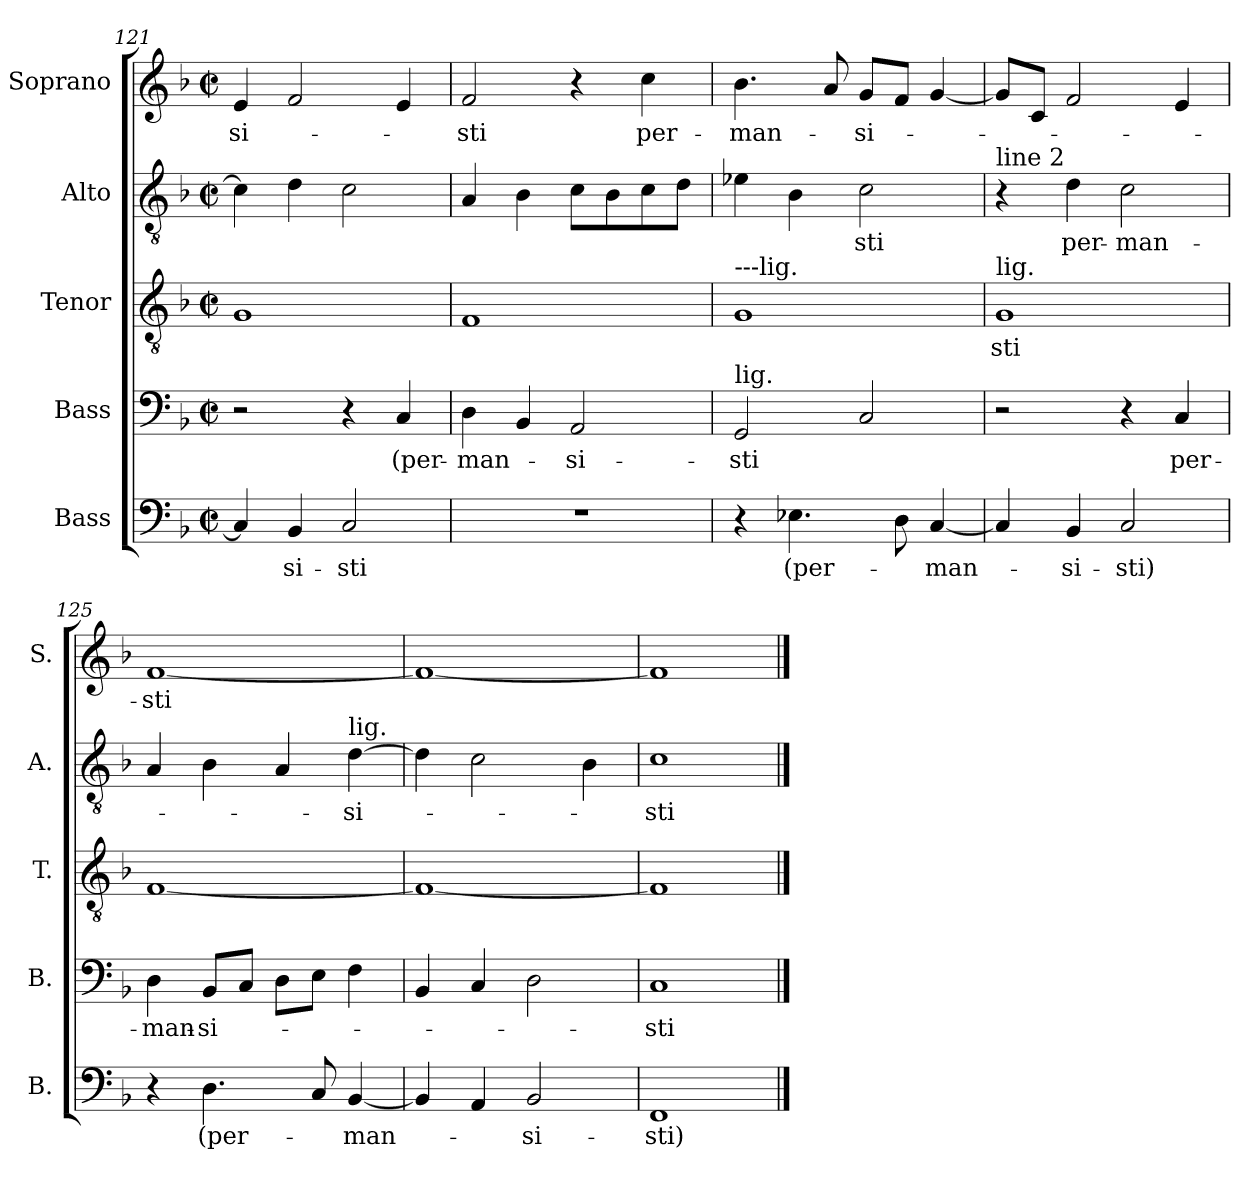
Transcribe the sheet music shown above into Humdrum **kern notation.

**kern	**text	**kern	**text	**kern	**text	**kern	**text	**kern	**text
*part5	*part5	*part4	*part4	*part3	*part3	*part2	*part2	*part1	*part1
*staff5	*staff5	*staff4	*staff4	*staff3	*staff3	*staff2	*staff2	*staff1	*staff1
*I"Bass	*	*I"Bass	*	*I"Tenor	*	*I"Alto	*	*I"Soprano	*
*I'B.	*	*I'B.	*	*I'T.	*	*I'A.	*	*I'S.	*
*clefF4	*	*clefF4	*	*clefGv2	*	*clefGv2	*	*clefG2	*
*k[b-]	*	*k[b-]	*	*k[b-]	*	*k[b-]	*	*k[b-]	*
*M2/2	*	*M2/2	*	*M2/2	*	*M2/2	*	*M2/2	*
*met(c|)	*	*met(c|)	*	*met(c|)	*	*met(c|)	*	*met(c|)	*
=121	=121	=121	=121	=121	=121	=121	=121	=121	=121
!	!	!	!	!	!	!	!	!	!LO:LY:b
4C/]	.	2r	.	1G	.	4c\]	.	4e/	-si-
!	!LO:LY:b	!	!	!	!	!	!	!	!
4BB-/	-si-	.	.	.	.	4d\	.	2f/	.
!	!LO:LY:b	!	!	!	!	!	!	!	!
2C/	-sti	4r	.	.	.	2c\	.	.	.
!	!	!	!LO:LY:b	!	!	!	!	!	!
.	.	4C/	(per-	.	.	.	.	4e/	.
=122	=122	=122	=122	=122	=122	=122	=122	=122	=122
!	!	!	!LO:LY:b	!	!	!	!	!	!LO:LY:b
1r	.	4D\	-man-	1F	.	4A/	.	2f/	-sti
.	.	4BB-/	.	.	.	4B-\	.	.	.
!	!	!	!LO:LY:b	!	!	!	!	!	!
.	.	2AA/	-si-	.	.	8cL	.	4r	.
.	.	.	.	.	.	8B-	.	.	.
!	!	!	!	!	!	!	!	!	!LO:LY:b
.	.	.	.	.	.	8c	.	4cc\	per-
.	.	.	.	.	.	8dJ	.	.	.
=123	=123	=123	=123	=123	=123	=123	=123	=123	=123
!	!	!	!	!LO:TX:a:t=---lig.	!	!	!	!	!
!	!	!LO:TX:a:t=lig.	!	!	!	!	!	!	!
!	!	!	!LO:LY:b	!	!	!	!	!	!LO:LY:b
4r	.	2GG/	-sti	1G	.	4e-X\	.	4.b-\	-man-
!	!LO:LY:b	!	!	!	!	!	!	!	!
4.E-X\	(per-	.	.	.	.	4B-\	.	.	.
.	.	.	.	.	.	.	.	8a/	.
!	!	!	!	!	!	!	!LO:LY:b	!	!LO:LY:b
.	.	2C/	.	.	.	2c\	sti	8gL	-si-
8D\	.	.	.	.	.	.	.	8fJ	.
!	!LO:LY:b	!	!	!	!	!	!	!	!
[4C/	-man-	.	.	.	.	.	.	[4g/	.
!!LO:LB:g=z
=124	=124	=124	=124	=124	=124	=124	=124	=124	=124
!	!	!	!	!	!	!LO:TX:a:t=line 2	!	!	!
!	!	!	!	!LO:TX:a:t=lig.	!	!	!	!	!
!	!	!	!	!	!LO:LY:b	!	!	!	!
4C/]	.	2r	.	1G	-sti	4r	.	8gL]	.
.	.	.	.	.	.	.	.	8cJ	.
!	!LO:LY:b	!	!	!	!	!	!LO:LY:b	!	!
4BB-/	-si-	.	.	.	.	4d\	per-	2f/	.
!	!LO:LY:b	!	!	!	!	!	!LO:LY:b	!	!
2C/	-sti)	4r	.	.	.	2c\	-man-	.	.
!	!	!	!LO:LY:b	!	!	!	!	!	!
.	.	4C/	per-	.	.	.	.	4e/	.
!!LO:PB:g=z
=125	=125	=125	=125	=125	=125	=125	=125	=125	=125
!	!	!	!LO:LY:b	!	!	!	!	!	!LO:LY:b
4r	.	4D\	-man-	[1F	.	4A/	.	[1f	-sti
!	!LO:LY:b	!	!LO:LY:b	!	!	!	!	!	!
4.D\	(per-	8BB-L	-si-	.	.	4B-\	.	.	.
.	.	8CJ	.	.	.	.	.	.	.
.	.	8DL	.	.	.	4A/	.	.	.
8C/	.	8EJ	.	.	.	.	.	.	.
!	!	!	!	!	!	!LO:TX:a:t=lig.	!	!	!
!	!LO:LY:b	!	!	!	!	!	!LO:LY:b	!	!
[4BB-/	-man-	4F\	.	.	.	[4d\	-si-	.	.
=126	=126	=126	=126	=126	=126	=126	=126	=126	=126
4BB-/]	.	4BB-/	.	1F_	.	4d\]	.	1f_	.
4AA/	.	4C/	.	.	.	2c\	.	.	.
!	!LO:LY:b	!	!	!	!	!	!	!	!
2BB-/	-si-	2D\	.	.	.	.	.	.	.
.	.	.	.	.	.	4B-\	.	.	.
=127	=127	=127	=127	=127	=127	=127	=127	=127	=127
!	!LO:LY:b	!	!LO:LY:b	!	!	!	!LO:LY:b	!	!
1FF	-sti)	1C	sti	1F]	.	1c	-sti	1f]	.
==	==	==	==	==	==	==	==	==	==
*-	*-	*-	*-	*-	*-	*-	*-	*-	*-
